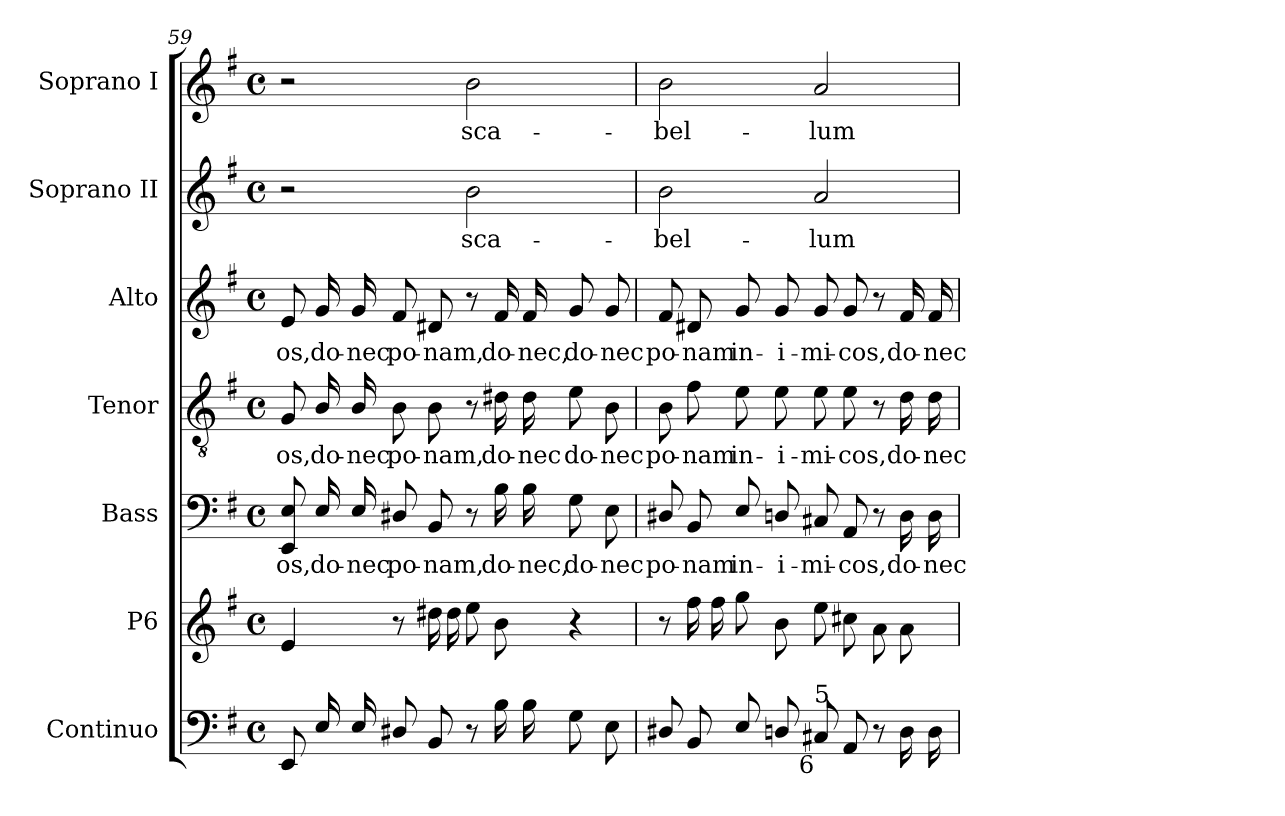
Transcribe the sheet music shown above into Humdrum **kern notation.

**kern	**kern	**kern	**text	**kern	**text	**kern	**text	**kern	**text	**kern	**text
*part7	*part6	*part5	*part5	*part4	*part4	*part3	*part3	*part2	*part2	*part1	*part1
*staff7	*staff6	*staff5	*staff5	*staff4	*staff4	*staff3	*staff3	*staff2	*staff2	*staff1	*staff1
*I"Continuo	*I"P6	*I"Bass	*	*I"Tenor	*	*I"Alto	*	*I"Soprano II	*	*I"Soprano I	*
*	*	*I'B.	*	*I'T.	*	*I'A.	*	*I'S.	*	*I'S.	*
!!LO:PB:g=z
*clefF4	*clefG2	*clefF4	*	*clefGv2	*	*clefG2	*	*clefG2	*	*clefG2	*
*	*	*	*	*ITrd7c12	*	*	*	*	*	*	*
*k[f#]	*k[f#]	*k[f#]	*	*k[f#]	*	*k[f#]	*	*k[f#]	*	*k[f#]	*
*G:	*G:	*G:	*	*G:	*	*G:	*	*G:	*	*G:	*
*M4/4	*M4/4	*M4/4	*	*M4/4	*	*M4/4	*	*M4/4	*	*M4/4	*
*met(c)	*met(c)	*met(c)	*	*met(c)	*	*met(c)	*	*met(c)	*	*met(c)	*
=59	=59	=59	=59	=59	=59	=59	=59	=59	=59	=59	=59
!	!	!	!LO:LY:b:color=#000000	!	!	!	!	!	!	!	!
!	!	!	!	!	!LO:LY:b:color=#000000	!	!	!	!	!	!
!	!	!	!	!	!	!	!LO:LY:b:color=#000000	!	!	!	!
8EEi/	4ei/	8EEi/ 8Ei	-os,	8GGi/	-os,	8ei/	-os,	2r	.	2r	.
!	!	!	!LO:LY:b:color=#000000	!	!	!	!	!	!	!	!
!	!	!	!	!	!LO:LY:b:color=#000000	!	!	!	!	!	!
!	!	!	!	!	!	!	!LO:LY:b:color=#000000	!	!	!	!
16Ei/	.	16Ei/	do-	16BBi/	do-	16gi/	do-	.	.	.	.
!	!	!	!LO:LY:b:color=#000000	!	!	!	!	!	!	!	!
!	!	!	!	!	!LO:LY:b:color=#000000	!	!	!	!	!	!
!	!	!	!	!	!	!	!LO:LY:b:color=#000000	!	!	!	!
16Ei/	.	16Ei/	-nec	16BBi/	-nec	16gi/	-nec	.	.	.	.
!	!	!	!LO:LY:b:color=#000000	!	!	!	!	!	!	!	!
!	!	!	!	!	!LO:LY:b:color=#000000	!	!	!	!	!	!
!	!	!	!	!	!	!	!LO:LY:b:color=#000000	!	!	!	!
8D#Xi/	8r	8D#Xi/	po-	8BBi\	po-	8f#i/	po-	.	.	.	.
!	!	!	!LO:LY:b:color=#000000	!	!	!	!	!	!	!	!
!	!	!	!	!	!LO:LY:b:color=#000000	!	!	!	!	!	!
!	!	!	!	!	!	!	!LO:LY:b:color=#000000	!	!	!	!
8BBi/	16dd#Xi\	8BBi/	-nam,	8BBi\	-nam,	8d#Xi/	-nam,	.	.	.	.
.	16dd#i\	.	.	.	.	.	.	.	.	.	.
!	!	!	!	!	!	!	!	!	!LO:LY:b:color=#000000	!	!
!	!	!	!	!	!	!	!	!	!	!	!LO:LY:b:color=#000000
8r	8eei\	8r	.	8r	.	8r	.	2bi\	sca-	2bi\	sca-
!	!	!	!LO:LY:b:color=#000000	!	!	!	!	!	!	!	!
!	!	!	!	!	!LO:LY:b:color=#000000	!	!	!	!	!	!
!	!	!	!	!	!	!	!LO:LY:b:color=#000000	!	!	!	!
16Bi\	8bi\	16Bi\	do-	16D#Xi\	do-	16f#i/	do-	.	.	.	.
!	!	!	!LO:LY:b:color=#000000	!	!	!	!	!	!	!	!
!	!	!	!	!	!LO:LY:b:color=#000000	!	!	!	!	!	!
!	!	!	!	!	!	!	!LO:LY:b:color=#000000	!	!	!	!
16Bi\	.	16Bi\	-nec,	16D#i\	-nec	16f#i/	-nec,	.	.	.	.
!	!	!	!LO:LY:b:color=#000000	!	!	!	!	!	!	!	!
!	!	!	!	!	!LO:LY:b:color=#000000	!	!	!	!	!	!
!	!	!	!	!	!	!	!LO:LY:b:color=#000000	!	!	!	!
8Gi\	4r	8Gi\	do-	8Ei\	do-	8gi/	do-	.	.	.	.
!	!	!	!LO:LY:b:color=#000000	!	!	!	!	!	!	!	!
!	!	!	!	!	!LO:LY:b:color=#000000	!	!	!	!	!	!
!	!	!	!	!	!	!	!LO:LY:b:color=#000000	!	!	!	!
8Ei\	.	8Ei\	-nec	8BBi\	-nec	8gi/	-nec	.	.	.	.
=60	=60	=60	=60	=60	=60	=60	=60	=60	=60	=60	=60
!	!	!	!LO:LY:b:color=#000000	!	!	!	!	!	!	!	!
!	!	!	!	!	!LO:LY:b:color=#000000	!	!	!	!	!	!
!	!	!	!	!	!	!	!LO:LY:b:color=#000000	!	!	!	!
!	!	!	!	!	!	!	!	!	!LO:LY:b:color=#000000	!	!
!	!	!	!	!	!	!	!	!	!	!	!LO:LY:b:color=#000000
8D#Xi/	8r	8D#Xi/	po-	8BBi\	po-	8f#i/	po-	2bi\	-bel-	2bi\	-bel-
!	!	!	!LO:LY:b:color=#000000	!	!	!	!	!	!	!	!
!	!	!	!	!	!LO:LY:b:color=#000000	!	!	!	!	!	!
!	!	!	!	!	!	!	!LO:LY:b:color=#000000	!	!	!	!
8BBi/	16ff#i\	8BBi/	-nam	8F#i\	-nam	8d#Xi/	-nam	.	.	.	.
.	16ff#i\	.	.	.	.	.	.	.	.	.	.
!	!	!	!LO:LY:b:color=#000000	!	!	!	!	!	!	!	!
!	!	!	!	!	!LO:LY:b:color=#000000	!	!	!	!	!	!
!	!	!	!	!	!	!	!LO:LY:b:color=#000000	!	!	!	!
8Ei/	8ggi\	8Ei/	in-	8Ei\	in-	8gi/	in-	.	.	.	.
!	!	!	!LO:LY:b:color=#000000	!	!	!	!	!	!	!	!
!	!	!	!	!	!LO:LY:b:color=#000000	!	!	!	!	!	!
!	!	!	!	!	!	!	!LO:LY:b:color=#000000	!	!	!	!
8Dni/	8bi\	8Dni/	-i-	8Ei\	-i-	8gi/	-i-	.	.	.	.
!	!	!	!LO:LY:b:color=#000000	!	!	!	!	!	!	!	!
!	!	!	!	!	!LO:LY:b:color=#000000	!	!	!	!	!	!
!	!	!	!	!	!	!	!LO:LY:b:color=#000000	!	!	!	!
!	!	!	!	!	!	!	!	!	!LO:LY:b:color=#000000	!	!
!LO:TX:b:rj:t=6	!	!	!	!	!	!	!	!	!	!	!
!LO:TX:t=5	!	!	!	!	!	!	!	!	!	!	!
!	!	!	!	!	!	!	!	!	!	!	!LO:LY:b:color=#000000
8C#Xi/	8eei\	8C#Xi/	-mi-	8Ei\	-mi-	8gi/	-mi-	2ai/	-lum	2ai/	-lum
!	!	!	!LO:LY:b:color=#000000	!	!	!	!	!	!	!	!
!	!	!	!	!	!LO:LY:b:color=#000000	!	!	!	!	!	!
!	!	!	!	!	!	!	!LO:LY:b:color=#000000	!	!	!	!
8AAi/	8cc#Xi\	8AAi/	-cos,	8Ei\	-cos,	8gi/	-cos,	.	.	.	.
8r	8ai\	8r	.	8r	.	8r	.	.	.	.	.
!	!	!	!LO:LY:b:color=#000000	!	!	!	!	!	!	!	!
!	!	!	!	!	!LO:LY:b:color=#000000	!	!	!	!	!	!
!	!	!	!	!	!	!	!LO:LY:b:color=#000000	!	!	!	!
16Di\	8ai\	16Di\	do-	16Di\	do-	16f#i/	do-	.	.	.	.
!	!	!	!LO:LY:b:color=#000000	!	!	!	!	!	!	!	!
!	!	!	!	!	!LO:LY:b:color=#000000	!	!	!	!	!	!
!	!	!	!	!	!	!	!LO:LY:b:color=#000000	!	!	!	!
16Di\	.	16Di\	-nec	16Di\	-nec	16f#i/	-nec	.	.	.	.
=	=	=	=	=	=	=	=	=	=	=	=
*-	*-	*-	*-	*-	*-	*-	*-	*-	*-	*-	*-
